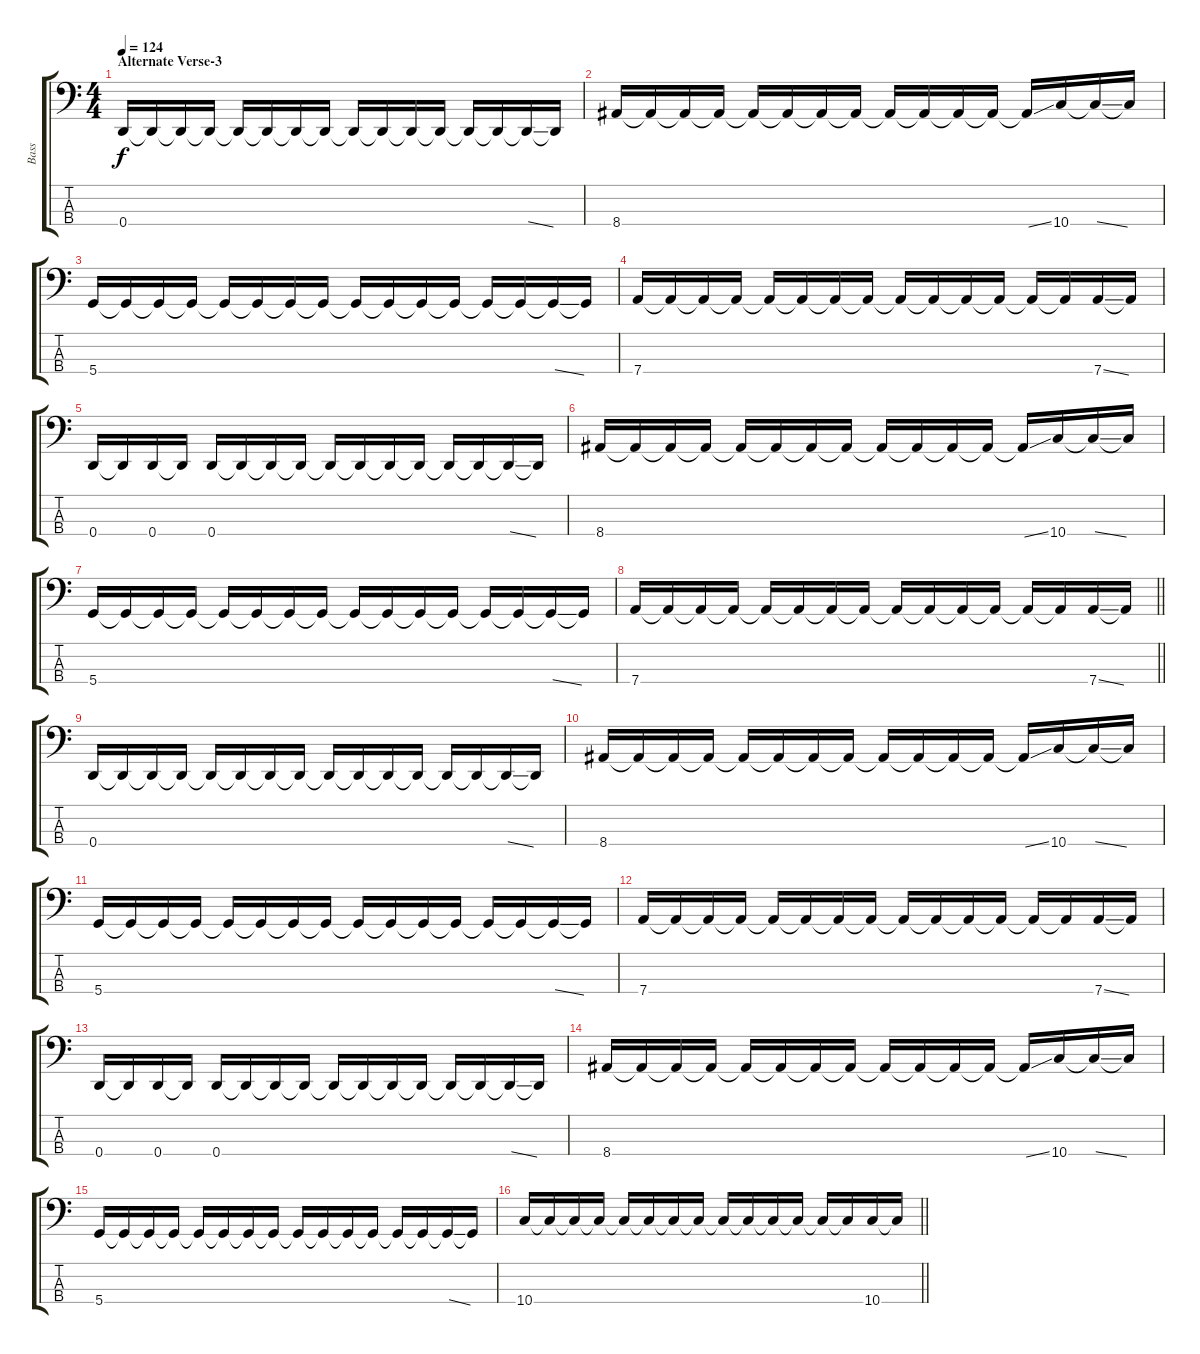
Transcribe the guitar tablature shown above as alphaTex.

\track ("Bass" "Bass") {instrument electricbassfinger}
\staff {score tabs}
\tuning (F2 C2 G1 D1) {hide}
\ts (4 4)
\section ("" "Alternate Verse-3")
\tempo 124
\clef f4
\ks c
0.4.16{dy f} 0.4{t}.16 0.4{t}.16 0.4{t}.16 0.4{t}.16 0.4{t}.16 0.4{t}.16 0.4{t}.16 0.4{t}.16 0.4{t}.16 0.4{t}.16 0.4{t}.16 0.4{t}.16 0.4{t}.16 0.4{ss t}.16 0.4{t}.16 |
8.4.16 8.4{t}.16 8.4{t}.16 8.4{t}.16 8.4{t}.16 8.4{t}.16 8.4{t}.16 8.4{t}.16 8.4{t}.16 8.4{t}.16 8.4{t}.16 8.4{t}.16 8.4{ss t}.16 10.4.16 10.4{ss t}.16 10.4{t}.16 |
5.4.16 5.4{t}.16 5.4{t}.16 5.4{t}.16 5.4{t}.16 5.4{t}.16 5.4{t}.16 5.4{t}.16 5.4{t}.16 5.4{t}.16 5.4{t}.16 5.4{t}.16 5.4{t}.16 5.4{t}.16 5.4{ss t}.16 5.4{t}.16 |
7.4.16 7.4{t}.16 7.4{t}.16 7.4{t}.16 7.4{t}.16 7.4{t}.16 7.4{t}.16 7.4{t}.16 7.4{t}.16 7.4{t}.16 7.4{t}.16 7.4{t}.16 7.4{t}.16 7.4{t}.16 7.4{ss}.16 7.4{t}.16 |
0.4.16 0.4{t}.16 0.4.16 0.4{t}.16 0.4.16 0.4{t}.16 0.4{t}.16 0.4{t}.16 0.4{t}.16 0.4{t}.16 0.4{t}.16 0.4{t}.16 0.4{t}.16 0.4{t}.16 0.4{ss t}.16 0.4{t}.16 |
8.4.16 8.4{t}.16 8.4{t}.16 8.4{t}.16 8.4{t}.16 8.4{t}.16 8.4{t}.16 8.4{t}.16 8.4{t}.16 8.4{t}.16 8.4{t}.16 8.4{t}.16 8.4{ss t}.16 10.4.16 10.4{ss t}.16 10.4{t}.16 |
5.4.16 5.4{t}.16 5.4{t}.16 5.4{t}.16 5.4{t}.16 5.4{t}.16 5.4{t}.16 5.4{t}.16 5.4{t}.16 5.4{t}.16 5.4{t}.16 5.4{t}.16 5.4{t}.16 5.4{t}.16 5.4{ss t}.16 5.4{t}.16 |
\barLineRight lightlight
7.4.16 7.4{t}.16 7.4{t}.16 7.4{t}.16 7.4{t}.16 7.4{t}.16 7.4{t}.16 7.4{t}.16 7.4{t}.16 7.4{t}.16 7.4{t}.16 7.4{t}.16 7.4{t}.16 7.4{t}.16 7.4{ss}.16 7.4{t}.16 |
0.4.16 0.4{t}.16 0.4{t}.16 0.4{t}.16 0.4{t}.16 0.4{t}.16 0.4{t}.16 0.4{t}.16 0.4{t}.16 0.4{t}.16 0.4{t}.16 0.4{t}.16 0.4{t}.16 0.4{t}.16 0.4{ss t}.16 0.4{t}.16 |
8.4.16 8.4{t}.16 8.4{t}.16 8.4{t}.16 8.4{t}.16 8.4{t}.16 8.4{t}.16 8.4{t}.16 8.4{t}.16 8.4{t}.16 8.4{t}.16 8.4{t}.16 8.4{ss t}.16 10.4.16 10.4{ss t}.16 10.4{t}.16 |
5.4.16 5.4{t}.16 5.4{t}.16 5.4{t}.16 5.4{t}.16 5.4{t}.16 5.4{t}.16 5.4{t}.16 5.4{t}.16 5.4{t}.16 5.4{t}.16 5.4{t}.16 5.4{t}.16 5.4{t}.16 5.4{ss t}.16 5.4{t}.16 |
7.4.16 7.4{t}.16 7.4{t}.16 7.4{t}.16 7.4{t}.16 7.4{t}.16 7.4{t}.16 7.4{t}.16 7.4{t}.16 7.4{t}.16 7.4{t}.16 7.4{t}.16 7.4{t}.16 7.4{t}.16 7.4{ss}.16 7.4{t}.16 |
0.4.16 0.4{t}.16 0.4.16 0.4{t}.16 0.4.16 0.4{t}.16 0.4{t}.16 0.4{t}.16 0.4{t}.16 0.4{t}.16 0.4{t}.16 0.4{t}.16 0.4{t}.16 0.4{t}.16 0.4{ss t}.16 0.4{t}.16 |
8.4.16 8.4{t}.16 8.4{t}.16 8.4{t}.16 8.4{t}.16 8.4{t}.16 8.4{t}.16 8.4{t}.16 8.4{t}.16 8.4{t}.16 8.4{t}.16 8.4{t}.16 8.4{ss t}.16 10.4.16 10.4{ss t}.16 10.4{t}.16 |
5.4.16 5.4{t}.16 5.4{t}.16 5.4{t}.16 5.4{t}.16 5.4{t}.16 5.4{t}.16 5.4{t}.16 5.4{t}.16 5.4{t}.16 5.4{t}.16 5.4{t}.16 5.4{t}.16 5.4{t}.16 5.4{ss t}.16 5.4{t}.16 |
\barLineRight lightlight
10.4.16 10.4{t}.16 10.4{t}.16 10.4{t}.16 10.4{t}.16 10.4{t}.16 10.4{t}.16 10.4{t}.16 10.4{t}.16 10.4{t}.16 10.4{t}.16 10.4{t}.16 10.4{t}.16 10.4{t}.16 10.4.16 10.4{t}.16
